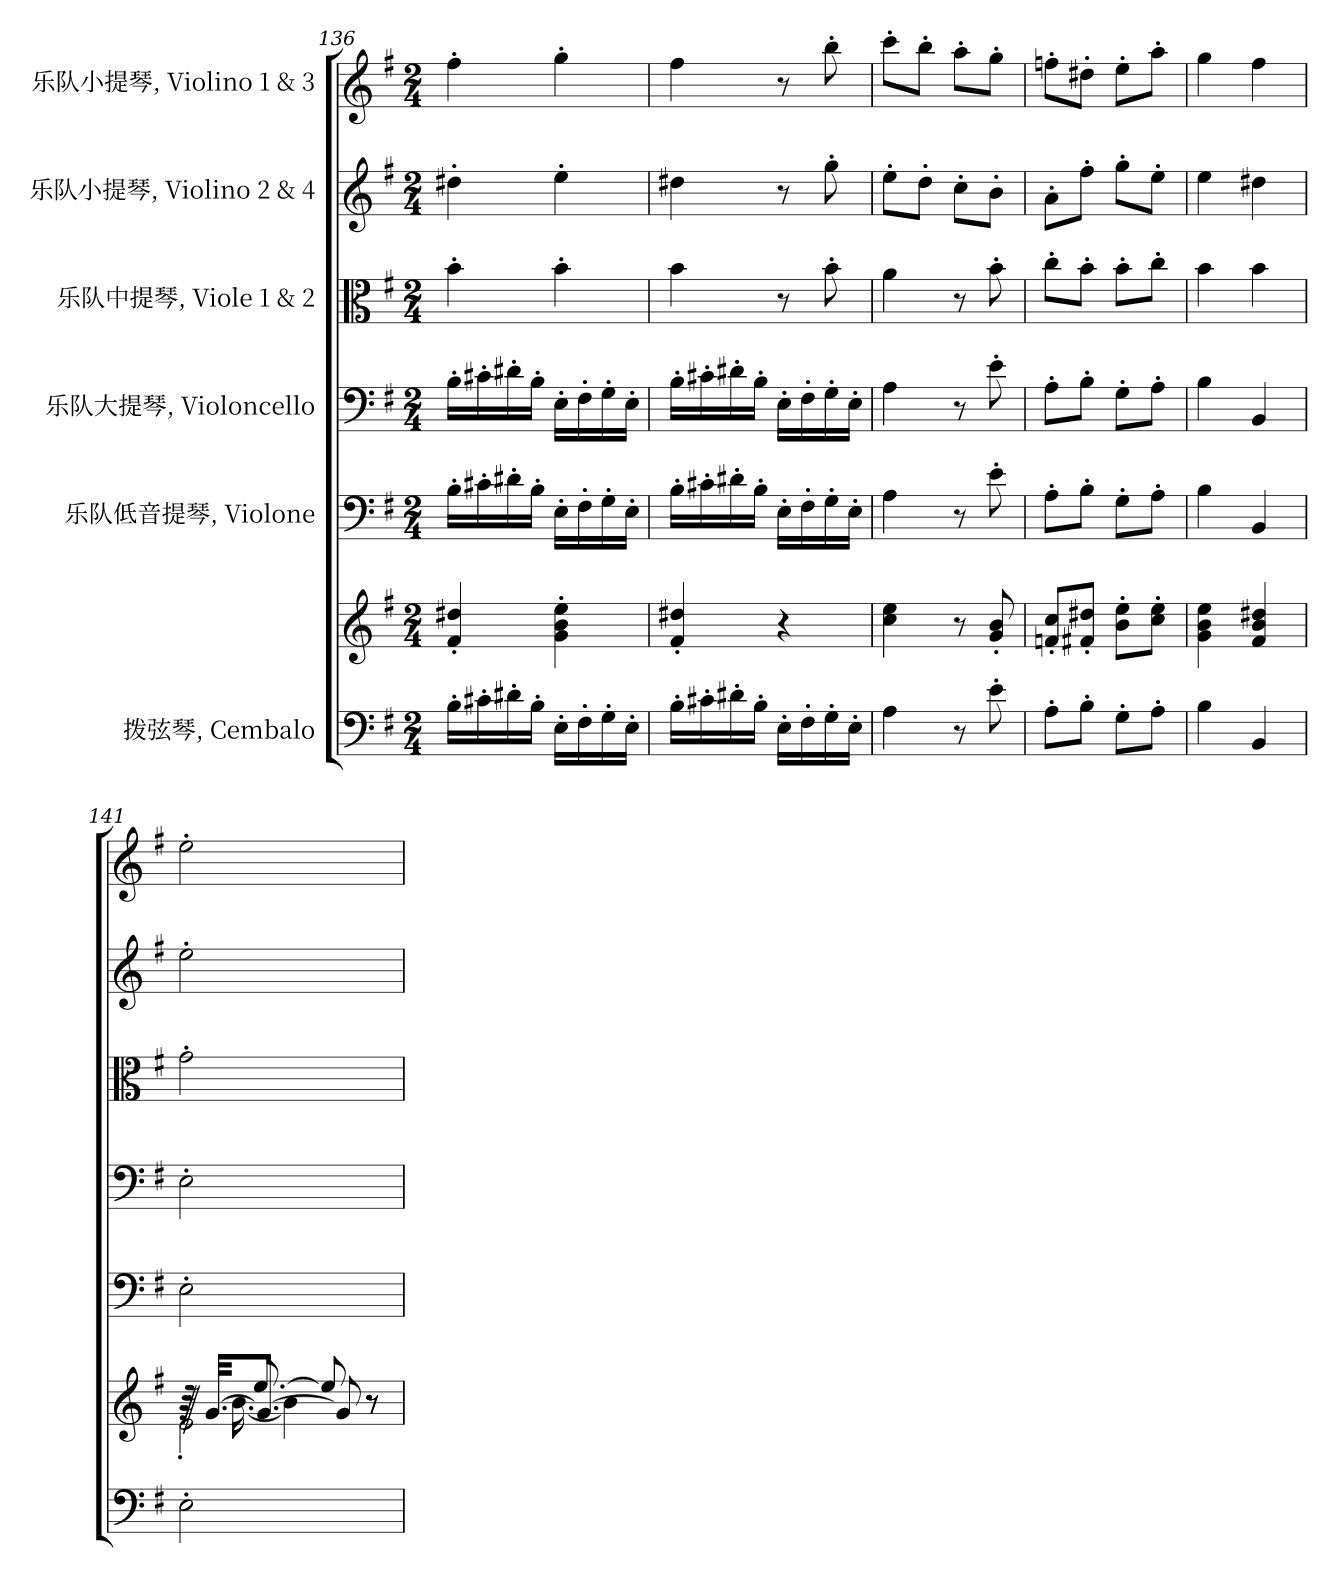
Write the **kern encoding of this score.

**kern	**kern	**kern	**kern	**kern	**kern	**kern
*part6	*part6	*part5	*part4	*part3	*part2	*part1
*staff7	*staff6	*staff5	*staff4	*staff3	*staff2	*staff1
*I"拨弦琴, Cembalo	*	*I"乐队低音提琴, Violone	*I"乐队大提琴, Violoncello	*I"乐队中提琴, Viole 1 &amp; 2	*I"乐队小提琴, Violino 2 &amp; 4	*I"乐队小提琴, Violino 1 &amp; 3
*clefF4	*clefG2	*clefF4	*clefF4	*clefC3	*clefG2	*clefG2
*	*	*ITrd7c12	*	*	*	*
*k[f#]	*k[f#]	*k[f#]	*k[f#]	*k[f#]	*k[f#]	*k[f#]
*M2/4	*M2/4	*M2/4	*M2/4	*M2/4	*M2/4	*M2/4
=136	=136	=136	=136	=136	=136	=136
16B'\LL	4f#/' 4dd#X/'	16BB'\LL	16B'\LL	4b'\	4dd#X'\	4ff#'\
16c#X'\	.	16C#X'\	16c#X'\	.	.	.
16d#X'\	.	16D#X'\	16d#X'\	.	.	.
16B'\JJ	.	16BB'\JJ	16B'\JJ	.	.	.
16E'\LL	4g\' 4b\' 4ee\'	16EE'\LL	16E'\LL	4b'\	4ee'\	4gg'\
16F#'\	.	16FF#'\	16F#'\	.	.	.
16G'\	.	16GG'\	16G'\	.	.	.
16E'\JJ	.	16EE'\JJ	16E'\JJ	.	.	.
!!LO:PB:g=z
=137	=137	=137	=137	=137	=137	=137
16B'\LL	4f#/' 4dd#X/'	16BB'\LL	16B'\LL	4b\	4dd#X\	4ff#\
16c#X'\	.	16C#X'\	16c#X'\	.	.	.
16d#X'\	.	16D#X'\	16d#X'\	.	.	.
16B'\JJ	.	16BB'\JJ	16B'\JJ	.	.	.
16E'\LL	4r	16EE'\LL	16E'\LL	8r	8r	8r
16F#'\	.	16FF#'\	16F#'\	.	.	.
16G'\	.	16GG'\	16G'\	8b'\	8gg'\	8bb'\
16E'\JJ	.	16EE'\JJ	16E'\JJ	.	.	.
=138	=138	=138	=138	=138	=138	=138
4A\	4cc\ 4ee\	4AA\	4A\	4a\	8ee'\L	8ccc'\L
.	.	.	.	.	8dd'\J	8bb'\J
8r	8r	8r	8r	8r	8cc'\L	8aa'\L
8e'\	8g/' 8b/'	8E'\	8e'\	8b'\	8b'\J	8gg'\J
=139	=139	=139	=139	=139	=139	=139
8A'\L	8fn/' 8cc/'L	8AA'\L	8A'\L	8cc'\L	8a'\L	8ffn'\L
8B'\J	8f#X/' 8dd#X/'J	8BB'\J	8B'\J	8b'\J	8ff#'\J	8dd#X'\J
*	*	*	*	*	*	*MM115
8G'\L	8b\' 8ee\'L	8GG'\L	8G'\L	8b'\L	8gg'\L	8ee'\L
*	*	*	*	*	*	*MM110
8A'\J	8cc\' 8ee\'J	8AA'\J	8A'\J	8cc'\J	8ee'\J	8aa'\J
=140	=140	=140	=140	=140	=140	=140
*	*	*	*	*	*	*MM105
4B\	4g\ 4b\ 4ee\	4BB\	4B\	4b\	4ee\	4gg\
*	*	*	*	*	*	*MM80
4BB/	4f#/ 4b/ 4dd#X/	4BBB/	4BB/	4b\	4dd#X\	4ff#\
=141	=141	=141	=141	=141	=141	=141
*	*	*	*	*	*	*MM35
*	*^	*	*	*	*	*
*	*	*^	*	*	*	*	*
*	*	*	*^	*	*	*	*	*
2E'\	16r	32r	64r	2e'\	2EE'\	2E'\	2g'\	2ee'\	2ee'\
.	.	.	[32.g/KKL	.	.	.	.	.	.
.	.	[16.b\	.	.	.	.	.	.	.
.	[8.ee/	.	8.g/J_	.	.	.	.	.	.
.	.	4b\]	.	.	.	.	.	.	.
.	8ee/]	.	8g/]	.	.	.	.	.	.
.	8r	8r	8r	.	.	.	.	.	.
*	*v	*v	*v	*v	*	*	*	*	*
=	=	=	=	=	=	=
*-	*-	*-	*-	*-	*-	*-
